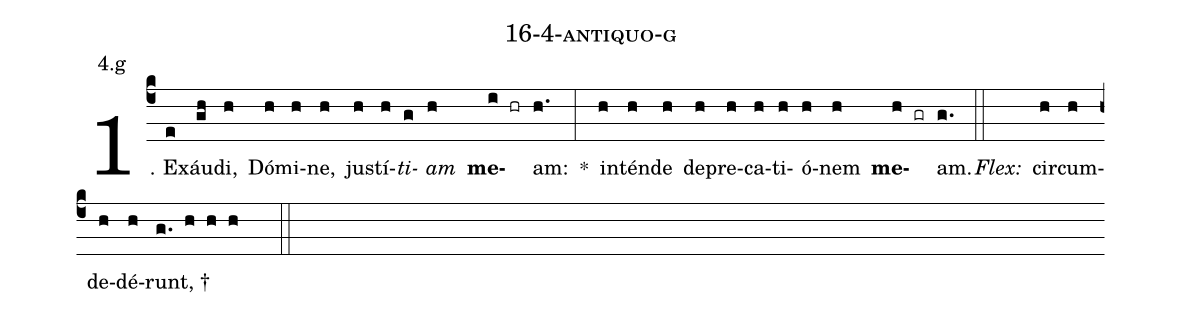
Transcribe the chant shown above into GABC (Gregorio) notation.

name: 16-4-antiquo-g;
annotation: 4.g;
%%
(c4)1. Ex(e)áu(gh)di,(h) Dó(h)mi(h)ne,(h) jus(h)tí(h)<i>ti</i>(g)<i>am</i>(h) <b>me</b>(i hr)am:(h.) *(:) in(h)tén(h)de(h) de(h)pre(h)ca(h)ti(h)ó(h)nem(h) <b>me</b>(h gr)am.(g.) (::)
<i>Flex:</i>()  cir(h)cum(h)de(h)dé(h)runt, †(g. h h h  ::)
